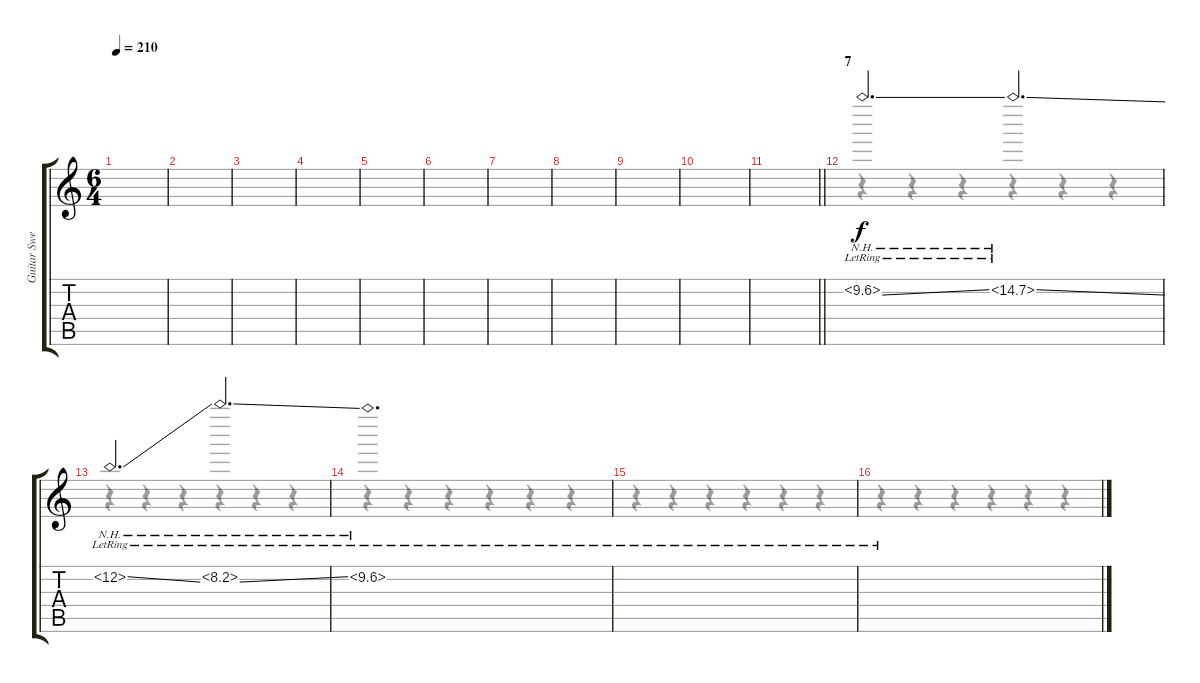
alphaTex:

\track ("Guitar Swells" "Guitar Swe") {instrument distortionguitar}
\staff {score tabs}
\tuning (E4 B3 G3 D3 A2 E2) {hide}
\voice
\ts (6 4)
\tempo 210
\clef g2
\ks c
|
|
|
|
|
|
|
|
|
|
\barLineRight lightlight
|
\section ("" "7")
10.2{nh ss lr}.2{d} 15.2{nh ss lr}.2{d} |
12.2{nh ss lr}.2{d} 8.2{nh ss lr}.2{d} |
10.2{nh lr}.1{d} |
|
\voice
\clef g2
\ottava regular
\simile none
\ks c
|
|
|
|
|
|
|
|
|
|
\barLineRight lightlight
|
r.4 r.4 r.4 r.4 r.4 r.4 |
r.4 r.4 r.4 r.4 r.4 r.4 |
r.4 r.4 r.4 r.4 r.4 r.4 |
r.4 r.4 r.4 r.4 r.4 r.4 |
r.4 r.4 r.4 r.4 r.4 r.4
